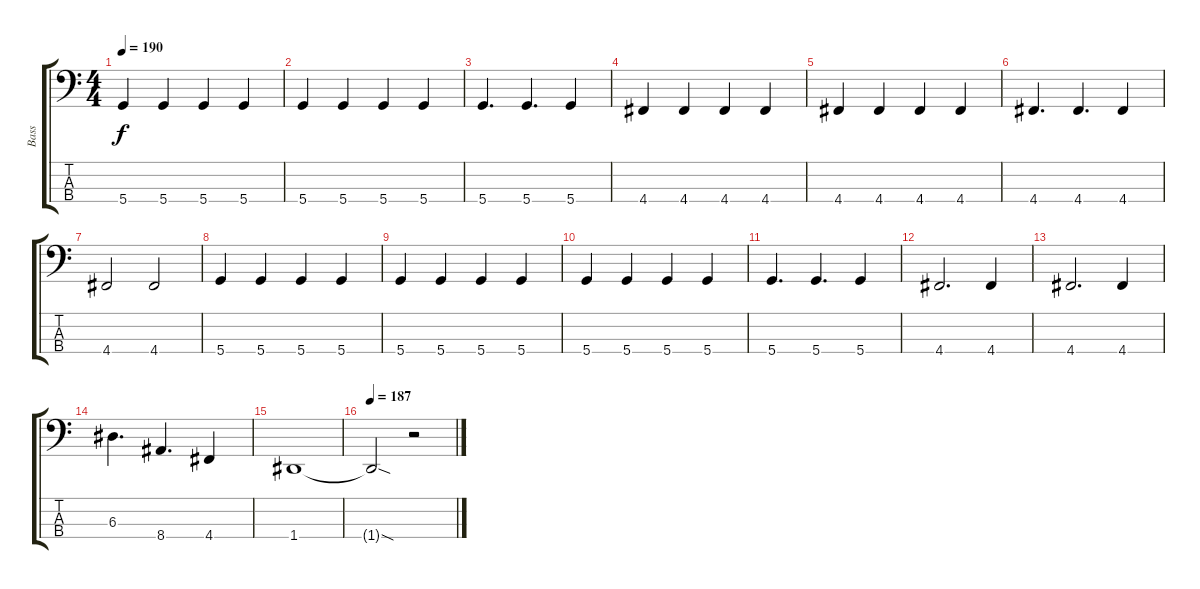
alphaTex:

\track ("Bass" "Bass") {instrument electricbassfinger}
\staff {score tabs}
\tuning (G2 D2 A1 D1) {hide}
\ts (4 4)
\tempo 190
\clef f4
\ks c
5.4.4{dy f} 5.4.4 5.4.4 5.4.4 |
5.4.4 5.4.4 5.4.4 5.4.4 |
5.4.4{d} 5.4.4{d} 5.4.4 |
4.4.4 4.4.4 4.4.4 4.4.4 |
4.4.4 4.4.4 4.4.4 4.4.4 |
4.4.4{d} 4.4.4{d} 4.4.4 |
4.4.2 4.4.2 |
5.4.4 5.4.4 5.4.4 5.4.4 |
5.4.4 5.4.4 5.4.4 5.4.4 |
5.4.4 5.4.4 5.4.4 5.4.4 |
5.4.4{d} 5.4.4{d} 5.4.4 |
4.4.2{d} 4.4.4 |
4.4.2{d} 4.4.4 |
6.3.4{d} 8.4.4{d} 4.4.4 |
1.4.1 |
\tempo 187
1.4{sod t}.2 r.2
